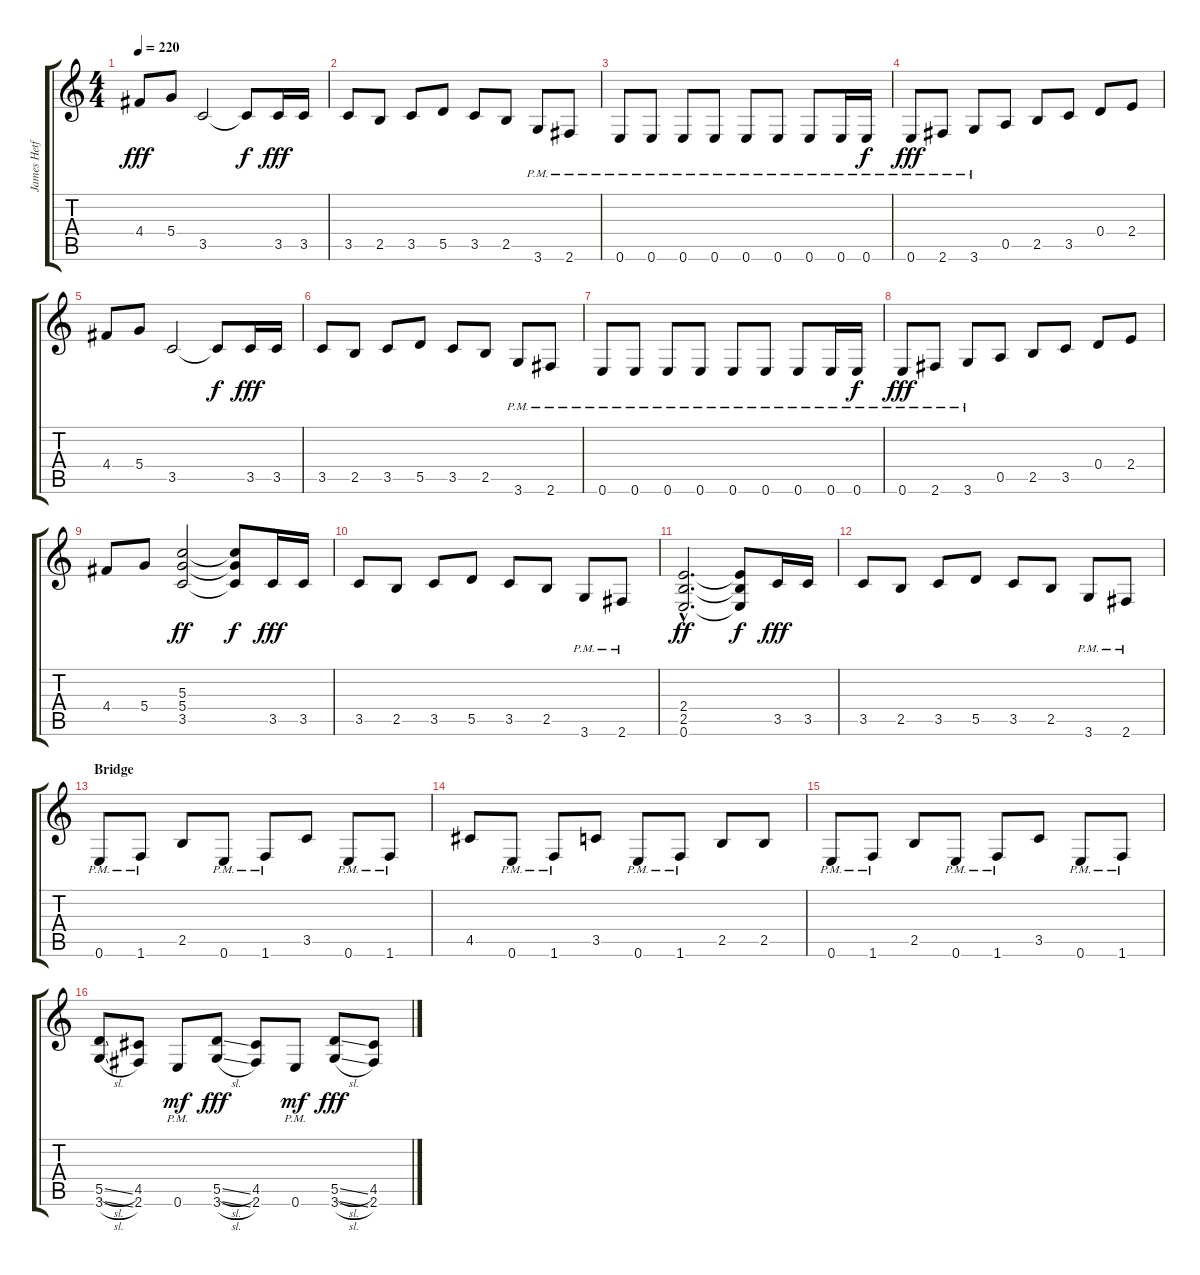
\track ("James Hetfield" "James Hetf") {instrument distortionguitar}
\staff {score tabs}
\tuning (E4 B3 G3 D3 A2 E2) {hide}
\ts (4 4)
\tempo 220
\clef g2
\ks c
4.4.8{dy fff} 5.4.8 3.5.2 3.5{t}.8{dy f} 3.5.16{dy fff} 3.5.16 |
3.5.8 2.5.8 3.5.8 5.5.8 3.5.8 2.5.8 3.6{pm}.8 2.6{pm}.8 |
0.6{pm}.8 0.6{pm}.8 0.6{pm}.8 0.6{pm}.8 0.6{pm}.8 0.6{pm}.8 0.6{pm}.8 0.6{pm}.16 0.6{pm}.16{dy f} |
0.6{pm}.8{dy fff} 2.6{pm}.8 3.6{pm}.8 0.5.8 2.5.8 3.5.8 0.4.8 2.4.8 |
4.4.8 5.4.8 3.5.2 3.5{t}.8{dy f} 3.5.16{dy fff} 3.5.16 |
3.5.8 2.5.8 3.5.8 5.5.8 3.5.8 2.5.8 3.6{pm}.8 2.6{pm}.8 |
0.6{pm}.8 0.6{pm}.8 0.6{pm}.8 0.6{pm}.8 0.6{pm}.8 0.6{pm}.8 0.6{pm}.8 0.6{pm}.16 0.6{pm}.16{dy f} |
0.6{pm}.8{dy fff} 2.6{pm}.8 3.6{pm}.8 0.5.8 2.5.8 3.5.8 0.4.8 2.4.8 |
4.4.8 5.4.8 (5.3 5.4 3.5).2{dy ff} (5.3{t} 5.4{t} 3.5{t}).8{dy f} 3.5.16{dy fff} 3.5.16 |
3.5.8 2.5.8 3.5.8 5.5.8 3.5.8 2.5.8 3.6{pm}.8 2.6{pm}.8 |
(2.4{hac} 2.5{hac} 0.6{hac}).2{d dy ff} (2.4{t} 2.5{t} 0.6{t}).8{dy f} 3.5.16{dy fff} 3.5.16 |
3.5.8 2.5.8 3.5.8 5.5.8 3.5.8 2.5.8 3.6{pm}.8 2.6{pm}.8 |
\section ("" "Bridge")
0.6{pm}.8 1.6{pm}.8 2.5.8 0.6{pm}.8 1.6{pm}.8 3.5.8 0.6{pm}.8 1.6{pm}.8 |
4.5.8 0.6{pm}.8 1.6{pm}.8 3.5.8 0.6{pm}.8 1.6{pm}.8 2.5.8 2.5.8 |
0.6{pm}.8 1.6{pm}.8 2.5.8 0.6{pm}.8 1.6{pm}.8 3.5.8 0.6{pm}.8 1.6{pm}.8 |
(5.5{sl} 3.6{sl}).8 (4.5 2.6).8 0.6{pm}.8{dy mf} (5.5{sl} 3.6{sl}).8{dy fff} (4.5 2.6).8 0.6{pm}.8{dy mf} (5.5{sl} 3.6{sl}).8{dy fff} (4.5 2.6).8
